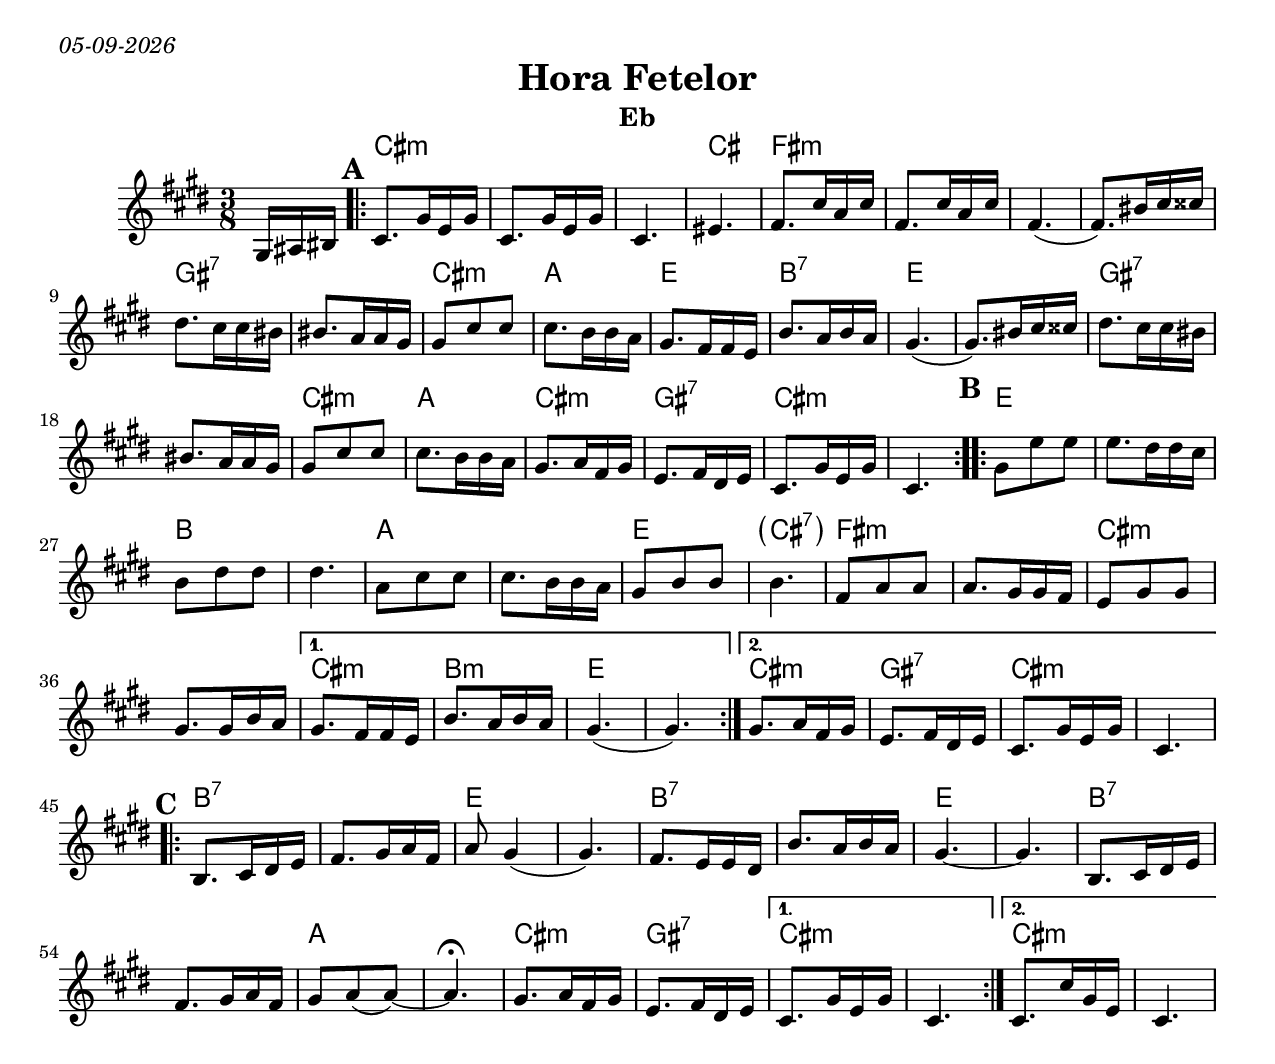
\version "2.18.0"
\include "english.ly"
\pointAndClickOff
\paper{
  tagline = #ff
  print-all-headers = ##t
  #(set-paper-size "letter")
}
date = #(strftime "%d-%m-%Y" (localtime (current-time)))

\markup{ \italic{ \date }  }

%\markup{ Got something to say? }

global = {
  \clef treble
  \key e \minor
  \time 3/8
  \set Score.markFormatter = #format-mark-box-alphabet
}

%#################################### Melody ########################
%melody =  \transpose c d \relative c {  %transpose for clarinet
melody = \relative c {
  \global
  \partial 16*3 b16 cs ds   %lead in notes

  \repeat volta 2{
   \mark \default
   e8. b'16 g b e,8. b'16 g b
   e,4. gs
   a8. e'16 c e a,8. e'16 c e|
   a,4. (a8.)ds16e es

   fs8. e16 e ds ds8. c16 c b
   b8 e e e8. d16 d c
   b8. a16 a g d'8. c16 d c
   b4.(b8.) ds16 e es
   fs8. e16 e ds ds8. c16 c b

    b8 e e e8. d16 d c
    b8. c16 a b g8. a16 fs g
    e8. b'16 g b e,4.

  }


  \repeat volta 2{
   \mark \default
   b'8 g' g g8. fs16 fs e
   d8 fs fs fs4.
   c8 e e e8. d16 d c
   b8 d d d4.

   a8 c c c8. b16 b a
   g8 b b b8. b16 d c

  }
   \alternative {
     {b8. a16 a g d'8. c16 d c
     b4.(b4.)}
     {b8. c16 a b g8. a16 fs g
     e8. b'16 g b e,4. }
   }
   \break
     \repeat volta 2{
   \mark \default
   d8. e16 fs g a8. b16 c a
   c8 b4(b4.)
   a8. g16 g fs d'8. c16 d c|
   b4.~|
   b4.

   d,8. e16 fs g a8. b16 c a|
   b8 c(c8 )~|
   c4. \fermata |
   b8. c16 a b g8. a16 fs g|

     }
  \alternative{
  {e8. b'16 g b e,4.}
  {e8. e'16 b g e4.}
  }

}
%################################# Lyrics #####################
%\addlyrics{ \set stanza = #"1. " }
%################################# Chords #######################
harmonies = \chordmode {
  s16*3
  e8*9:m e8*3
  a4*6:m
  b4*3:7
  e8*3:m c8*3
  g8*3 d8*3:7
  g8*6
  b8*6:7
  e8*3:m c8*3
  e8*3:m b8*3:7
  e8*6:m
  %b
  g8*6
  d8*6
  c8*6:
  g8*3   %d7
  \parenthesize e8*3:7
  a8*6:m
  e8*6:m
  e8*3:m d8*3:m
  g8*6
  e8*3:m b8*3:7
  e8*6:m
  %c
  d8*6:7
  g8*6
  d8*6:7
  g8*6
  d8*6:7
  c8*6
  e8*3:m
  b8*3:7
  e8*6:m
  e8*6:m

}


\score {\transpose c a
  <<
    \new ChordNames {
      \set chordChanges = ##f
      \harmonies
    }
    \new Staff   \melody
  >>
  \header{
    title= "Hora Fetelor"
    %composer="Sergei Lunkevitch"
    %composer= ""
    instrument = "Eb"
    arranger= ""
  }
  \layout{indent = 1.0\cm}
  \midi {
    \tempo 4 = 120

    % \midi { }
  }
}
%{
% more verses:
\markup{}
\markup {
  \fill-line {
    \hspace #0.1 % distance from left margin
    \column {
      \line { "1."
	\column {
	  ""
	}
      }
      \hspace #0.2 % vertical distance between verses
      \line { "2."
	\column {
	 ""
	}
      }
    }
    \hspace #0.1  % horiz. distance between columns
    \column {
      \line { "3."
	\column {
	  ""
	}
      }
      \hspace #0.2 % distance between verses
      \line { "4."
	\column {
	 ""
	}
      }
    }
    \hspace #0.1 % distance to right margin
  }
}

%}
